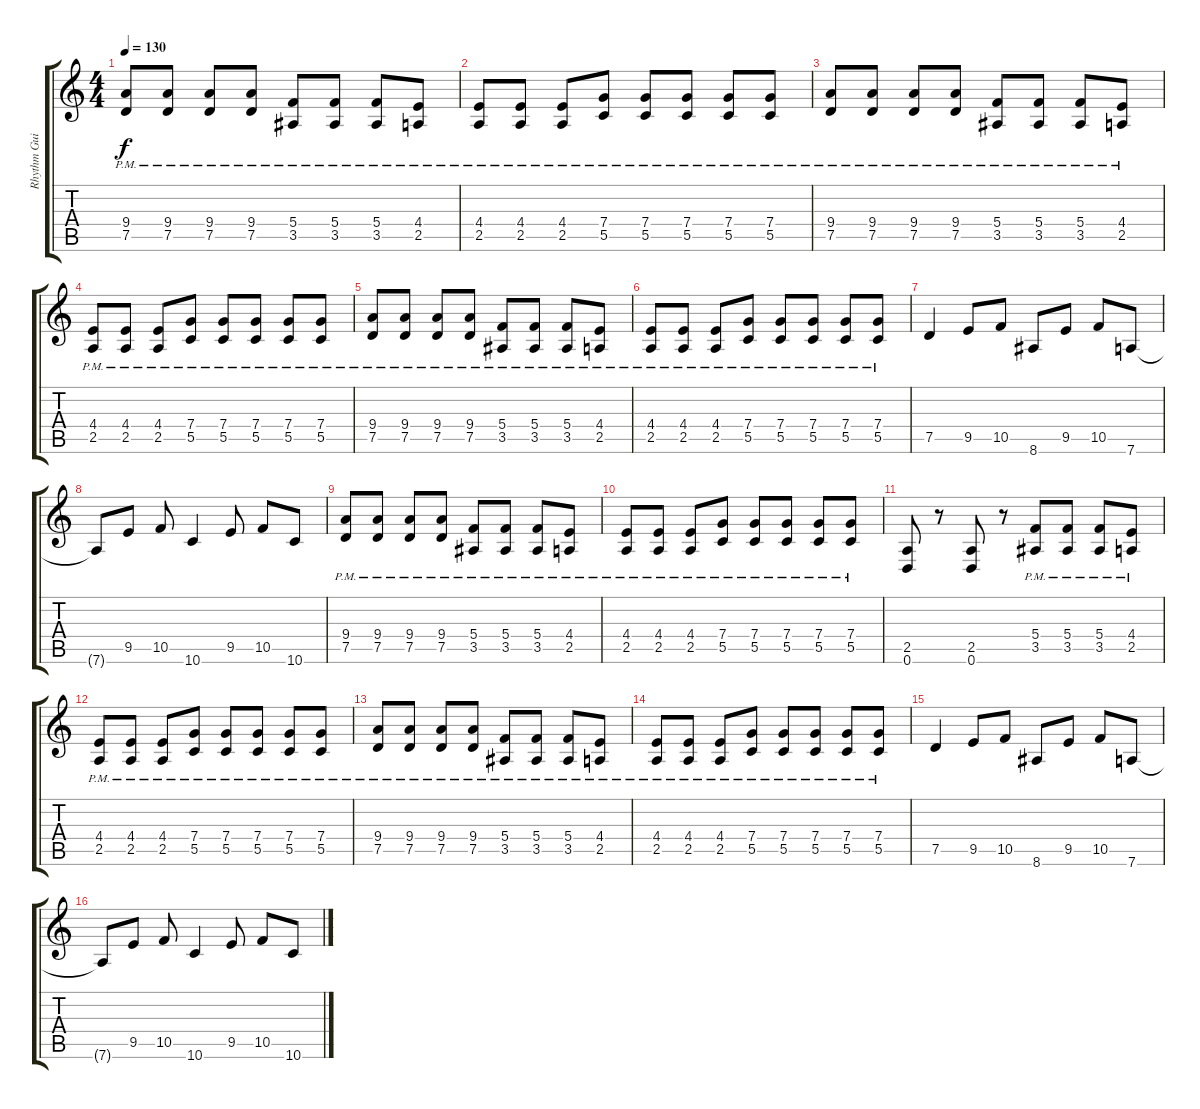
\track ("Rhythm Guitar" "Rhythm Gui") {instrument distortionguitar}
\staff {score tabs}
\tuning (D4 A3 F3 C3 G2 D2) {hide}
\ts (4 4)
\tempo 130
\clef g2
\ks c
(9.4{pm} 7.5{pm}).8{dy f} (9.4{pm} 7.5{pm}).8 (9.4{pm} 7.5{pm}).8 (9.4{pm} 7.5{pm}).8 (5.4{pm} 3.5{pm}).8 (5.4{pm} 3.5{pm}).8 (5.4{pm} 3.5{pm}).8 (4.4{pm} 2.5{pm}).8 |
(4.4{pm} 2.5{pm}).8 (4.4{pm} 2.5{pm}).8 (4.4{pm} 2.5{pm}).8 (7.4{pm} 5.5{pm}).8 (7.4{pm} 5.5{pm}).8 (7.4{pm} 5.5{pm}).8 (7.4{pm} 5.5{pm}).8 (7.4{pm} 5.5{pm}).8 |
(9.4{pm} 7.5{pm}).8 (9.4{pm} 7.5{pm}).8 (9.4{pm} 7.5{pm}).8 (9.4{pm} 7.5{pm}).8 (5.4{pm} 3.5{pm}).8 (5.4{pm} 3.5{pm}).8 (5.4{pm} 3.5{pm}).8 (4.4{pm} 2.5{pm}).8 |
(4.4{pm} 2.5{pm}).8 (4.4{pm} 2.5{pm}).8 (4.4{pm} 2.5{pm}).8 (7.4{pm} 5.5{pm}).8 (7.4{pm} 5.5{pm}).8 (7.4{pm} 5.5{pm}).8 (7.4{pm} 5.5{pm}).8 (7.4{pm} 5.5{pm}).8 |
(9.4{pm} 7.5{pm}).8 (9.4{pm} 7.5{pm}).8 (9.4{pm} 7.5{pm}).8 (9.4{pm} 7.5{pm}).8 (5.4{pm} 3.5{pm}).8 (5.4{pm} 3.5{pm}).8 (5.4{pm} 3.5{pm}).8 (4.4{pm} 2.5{pm}).8 |
(4.4{pm} 2.5{pm}).8 (4.4{pm} 2.5{pm}).8 (4.4{pm} 2.5{pm}).8 (7.4{pm} 5.5{pm}).8 (7.4{pm} 5.5{pm}).8 (7.4{pm} 5.5{pm}).8 (7.4{pm} 5.5{pm}).8 (7.4{pm} 5.5{pm}).8 |
7.5.4 9.5.8 10.5.8 8.6.8 9.5.8 10.5.8 7.6.8 |
7.6{t}.8 9.5.8 10.5.8 10.6.4 9.5.8 10.5.8 10.6.8 |
(9.4{pm} 7.5{pm}).8 (9.4{pm} 7.5{pm}).8 (9.4{pm} 7.5{pm}).8 (9.4{pm} 7.5{pm}).8 (5.4{pm} 3.5{pm}).8 (5.4{pm} 3.5{pm}).8 (5.4{pm} 3.5{pm}).8 (4.4{pm} 2.5{pm}).8 |
(4.4{pm} 2.5{pm}).8 (4.4{pm} 2.5{pm}).8 (4.4{pm} 2.5{pm}).8 (7.4{pm} 5.5{pm}).8 (7.4{pm} 5.5{pm}).8 (7.4{pm} 5.5{pm}).8 (7.4{pm} 5.5{pm}).8 (7.4{pm} 5.5{pm}).8 |
(2.5 0.6).8 r.8 (2.5 0.6).8 r.8 (5.4{pm} 3.5{pm}).8 (5.4{pm} 3.5{pm}).8 (5.4{pm} 3.5{pm}).8 (4.4{pm} 2.5{pm}).8 |
(4.4{pm} 2.5{pm}).8 (4.4{pm} 2.5{pm}).8 (4.4{pm} 2.5{pm}).8 (7.4{pm} 5.5{pm}).8 (7.4{pm} 5.5{pm}).8 (7.4{pm} 5.5{pm}).8 (7.4{pm} 5.5{pm}).8 (7.4{pm} 5.5{pm}).8 |
(9.4{pm} 7.5{pm}).8 (9.4{pm} 7.5{pm}).8 (9.4{pm} 7.5{pm}).8 (9.4{pm} 7.5{pm}).8 (5.4{pm} 3.5{pm}).8 (5.4{pm} 3.5{pm}).8 (5.4{pm} 3.5{pm}).8 (4.4{pm} 2.5{pm}).8 |
(4.4{pm} 2.5{pm}).8 (4.4{pm} 2.5{pm}).8 (4.4{pm} 2.5{pm}).8 (7.4{pm} 5.5{pm}).8 (7.4{pm} 5.5{pm}).8 (7.4{pm} 5.5{pm}).8 (7.4{pm} 5.5{pm}).8 (7.4{pm} 5.5{pm}).8 |
7.5.4 9.5.8 10.5.8 8.6.8 9.5.8 10.5.8 7.6.8 |
7.6{t}.8 9.5.8 10.5.8 10.6.4 9.5.8 10.5.8 10.6.8
